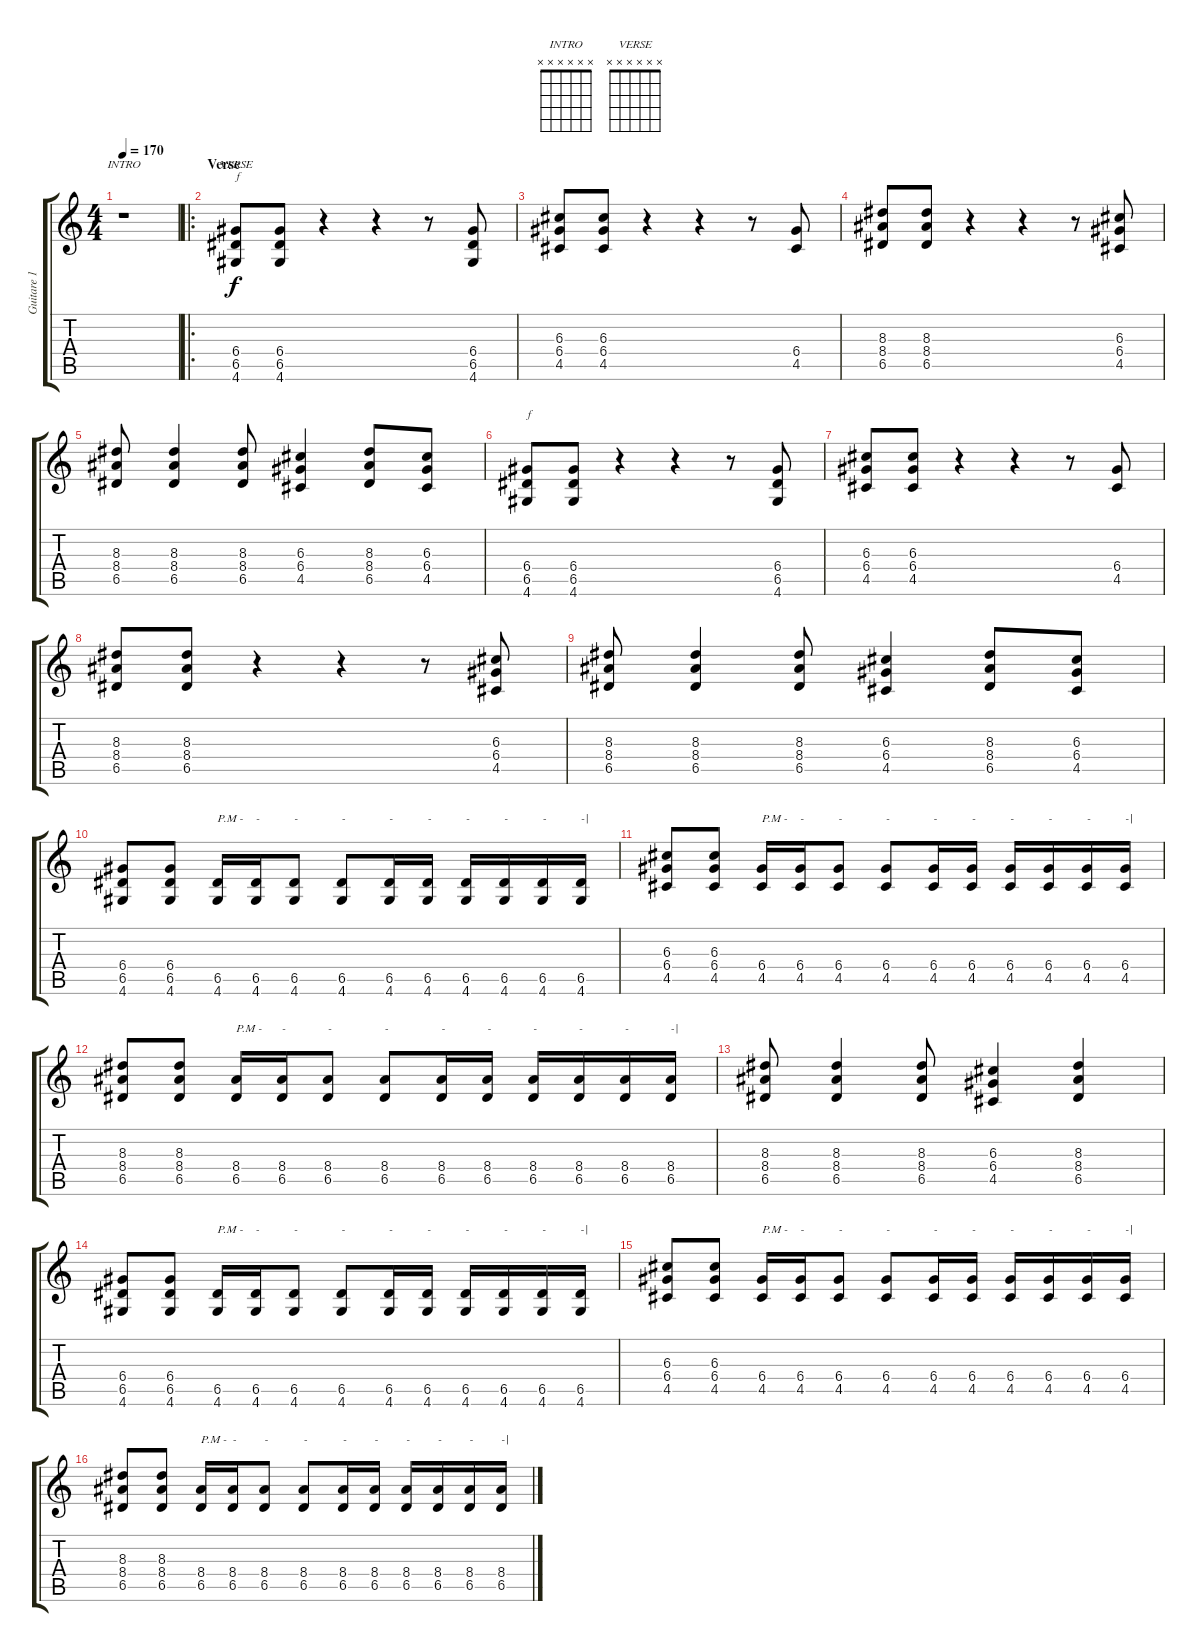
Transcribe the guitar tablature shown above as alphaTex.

\track ("Guitare 1" "Guitare 1") {instrument distortionguitar}
\staff {score tabs}
\tuning (E4 B3 G3 D3 A2 E2) {hide}
\chord ("INTRO" x x x x x x) {firstfret 0}
\chord ("VERSE" x x x x x x) {firstfret 0}
\ts (4 4)
\tempo 170
\clef g2
\ks c
r.1{ch "INTRO" dy f instrument distortionguitar} |
\ro
\section ("" "Verse")
(6.4 6.5 4.6).8{ch "VERSE" txt "f"} (6.4 6.5 4.6).8 r.4 r.4 r.8 (6.4 6.5 4.6).8 |
(6.3 6.4 4.5).8 (6.3 6.4 4.5).8 r.4 r.4 r.8 (6.4 4.5).8 |
(8.3 8.4 6.5).8 (8.3 8.4 6.5).8 r.4 r.4 r.8 (6.3 6.4 4.5).8 |
(8.3 8.4 6.5).8 (8.3 8.4 6.5).4 (8.3 8.4 6.5).8 (6.3 6.4 4.5).4 (8.3 8.4 6.5).8 (6.3 6.4 4.5).8 |
(6.4 6.5 4.6).8{txt "f"} (6.4 6.5 4.6).8 r.4 r.4 r.8 (6.4 6.5 4.6).8 |
(6.3 6.4 4.5).8 (6.3 6.4 4.5).8 r.4 r.4 r.8 (6.4 4.5).8 |
(8.3 8.4 6.5).8 (8.3 8.4 6.5).8 r.4 r.4 r.8 (6.3 6.4 4.5).8 |
(8.3 8.4 6.5).8 (8.3 8.4 6.5).4 (8.3 8.4 6.5).8 (6.3 6.4 4.5).4 (8.3 8.4 6.5).8 (6.3 6.4 4.5).8 |
(6.4 6.5 4.6).8 (6.4 6.5 4.6).8 (6.5 4.6).16{txt "P.M - "} (6.5 4.6).16{txt "-"} (6.5 4.6).8{txt "-"} (6.5 4.6).8{txt "-"} (6.5 4.6).16{txt "-"} (6.5 4.6).16{txt "-"} (6.5 4.6).16{txt "-"} (6.5 4.6).16{txt "-"} (6.5 4.6).16{txt "-"} (6.5 4.6).16{txt "-|"} |
(6.3 6.4 4.5).8 (6.3 6.4 4.5).8 (6.4 4.5).16{txt "P.M - "} (6.4 4.5).16{txt "-"} (6.4 4.5).8{txt "-"} (6.4 4.5).8{txt "-"} (6.4 4.5).16{txt "-"} (6.4 4.5).16{txt "-"} (6.4 4.5).16{txt "-"} (6.4 4.5).16{txt "-"} (6.4 4.5).16{txt "-"} (6.4 4.5).16{txt "-|"} |
(8.3 8.4 6.5).8 (8.3 8.4 6.5).8 (8.4 6.5).16{txt "P.M - "} (8.4 6.5).16{txt "-"} (8.4 6.5).8{txt "-"} (8.4 6.5).8{txt "-"} (8.4 6.5).16{txt "-"} (8.4 6.5).16{txt "-"} (8.4 6.5).16{txt "-"} (8.4 6.5).16{txt "-"} (8.4 6.5).16{txt "-"} (8.4 6.5).16{txt "-|"} |
(8.3 8.4 6.5).8 (8.3 8.4 6.5).4 (8.3 8.4 6.5).8 (6.3 6.4 4.5).4 (8.3 8.4 6.5).4 |
(6.4 6.5 4.6).8 (6.4 6.5 4.6).8 (6.5 4.6).16{txt "P.M - "} (6.5 4.6).16{txt "-"} (6.5 4.6).8{txt "-"} (6.5 4.6).8{txt "-"} (6.5 4.6).16{txt "-"} (6.5 4.6).16{txt "-"} (6.5 4.6).16{txt "-"} (6.5 4.6).16{txt "-"} (6.5 4.6).16{txt "-"} (6.5 4.6).16{txt "-|"} |
(6.3 6.4 4.5).8 (6.3 6.4 4.5).8 (6.4 4.5).16{txt "P.M - "} (6.4 4.5).16{txt "-"} (6.4 4.5).8{txt "-"} (6.4 4.5).8{txt "-"} (6.4 4.5).16{txt "-"} (6.4 4.5).16{txt "-"} (6.4 4.5).16{txt "-"} (6.4 4.5).16{txt "-"} (6.4 4.5).16{txt "-"} (6.4 4.5).16{txt "-|"} |
(8.3 8.4 6.5).8 (8.3 8.4 6.5).8 (8.4 6.5).16{txt "P.M - "} (8.4 6.5).16{txt "-"} (8.4 6.5).8{txt "-"} (8.4 6.5).8{txt "-"} (8.4 6.5).16{txt "-"} (8.4 6.5).16{txt "-"} (8.4 6.5).16{txt "-"} (8.4 6.5).16{txt "-"} (8.4 6.5).16{txt "-"} (8.4 6.5).16{txt "-|"}
